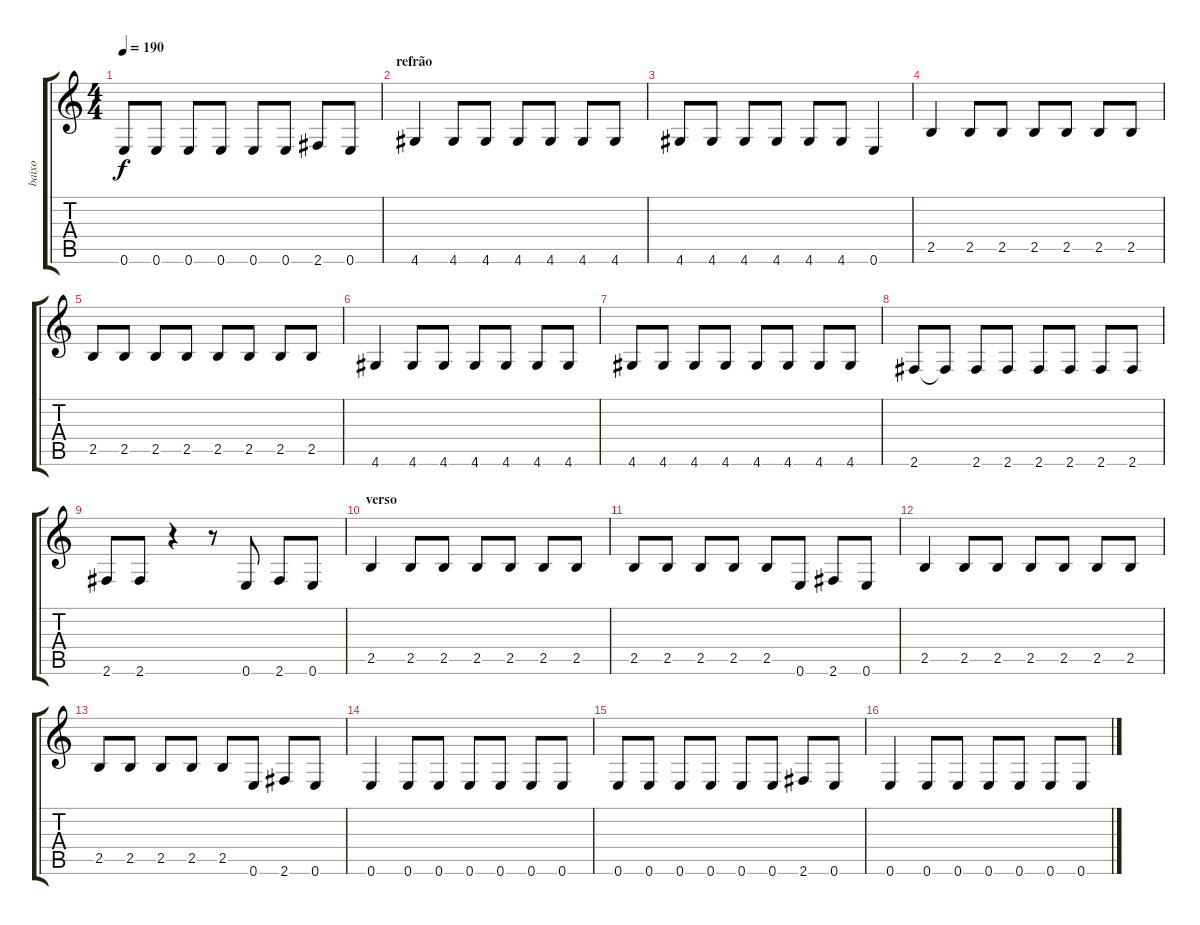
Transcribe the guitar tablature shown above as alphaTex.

\track ("baixo" "baixo") {instrument electricbassfinger}
\staff {score tabs}
\tuning (E4 B3 G3 D3 A2 E2) {hide}
\ts (4 4)
\tempo 190
\clef g2
\ks c
0.6.8{dy f} 0.6.8 0.6.8 0.6.8 0.6.8 0.6.8 2.6.8 0.6.8 |
\section ("" "refrão")
4.6.4 4.6.8 4.6.8 4.6.8 4.6.8 4.6.8 4.6.8 |
4.6.8 4.6.8 4.6.8 4.6.8 4.6.8 4.6.8 0.6.4 |
2.5.4 2.5.8 2.5.8 2.5.8 2.5.8 2.5.8 2.5.8 |
2.5.8 2.5.8 2.5.8 2.5.8 2.5.8 2.5.8 2.5.8 2.5.8 |
4.6.4 4.6.8 4.6.8 4.6.8 4.6.8 4.6.8 4.6.8 |
4.6.8 4.6.8 4.6.8 4.6.8 4.6.8 4.6.8 4.6.8 4.6.8 |
2.6.8 2.6{t}.8 2.6.8 2.6.8 2.6.8 2.6.8 2.6.8 2.6.8 |
2.6.8 2.6.8 r.4 r.8 0.6.8 2.6.8 0.6.8 |
\section ("" "verso")
2.5.4 2.5.8 2.5.8 2.5.8 2.5.8 2.5.8 2.5.8 |
2.5.8 2.5.8 2.5.8 2.5.8 2.5.8 0.6.8 2.6.8 0.6.8 |
2.5.4 2.5.8 2.5.8 2.5.8 2.5.8 2.5.8 2.5.8 |
2.5.8 2.5.8 2.5.8 2.5.8 2.5.8 0.6.8 2.6.8 0.6.8 |
0.6.4 0.6.8 0.6.8 0.6.8 0.6.8 0.6.8 0.6.8 |
0.6.8 0.6.8 0.6.8 0.6.8 0.6.8 0.6.8 2.6.8 0.6.8 |
0.6.4 0.6.8 0.6.8 0.6.8 0.6.8 0.6.8 0.6.8
